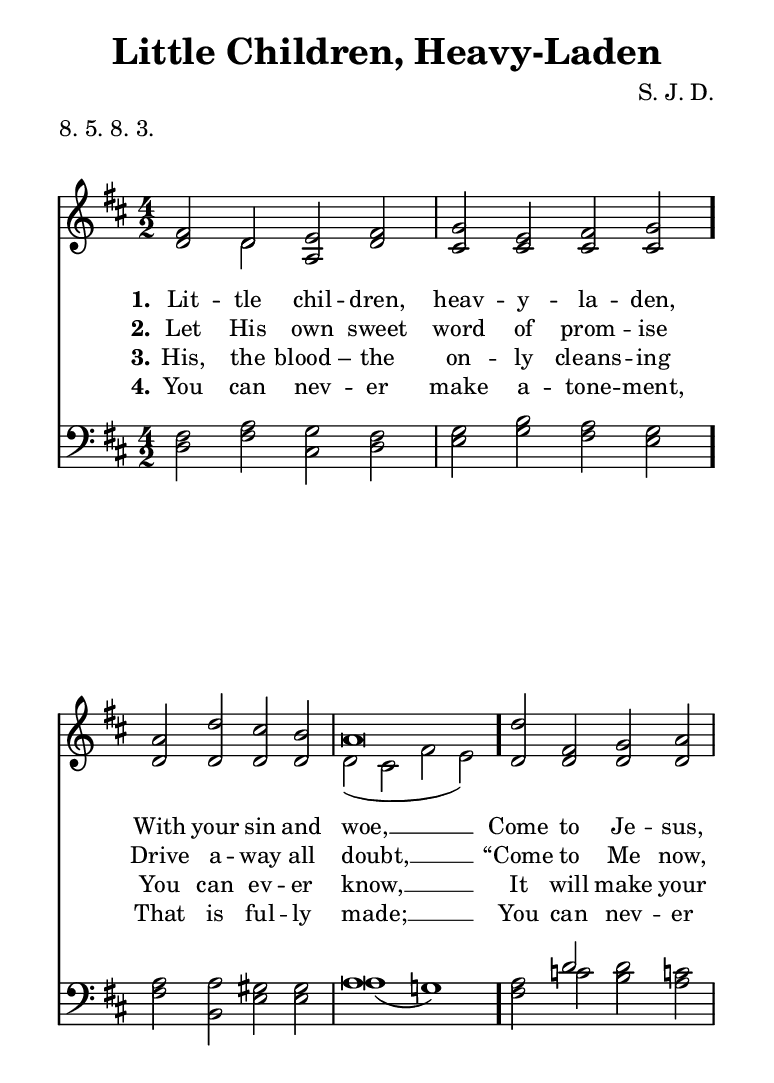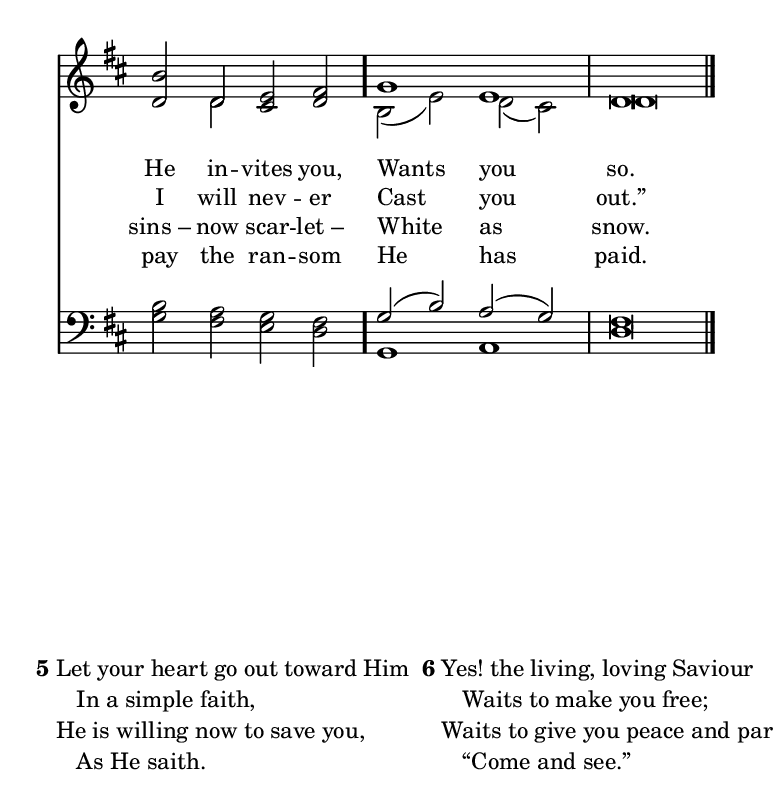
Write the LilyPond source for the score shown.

\include "common/global.ily"
\paper {
  \include "common/paper.ily"
  ragged-last-bottom = ##t
  system-system-spacing.padding = 3
system-system-spacing.basic-distance = 3

}

\header{
  %children
  hymnnumber = "348"
  title = "Little Children, Heavy-Laden" % not found at hymnary.org
  tunename = "Rideau Ferry" % not found at hymnary.org
  meter = "8. 5. 8. 3."
  poet = ""
  composer = "S. J. D."
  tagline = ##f
}

global = {
  \include "common/overrides.ily"
  \override Staff.TimeSignature.style = #'numbered
  \time 4/2
  \override Score.MetronomeMark.transparent = ##t % hide all fermata changes too
  \tempo 2=80
  \key d \major
  \autoBeamOff
}

notesSoprano = {
\global
\relative c' {

  fis2 d e fis | g e fis g |
  a d cis b | a\breve |
  d2 fis, g a | b d, e fis |
  g1 e | d\breve |

  \bar "|."

}
}

notesAlto = {
\global
\relative e' {

  d2 d a d | cis cis cis cis |
  d2 d d d | d( cis fis e) |
  d2 d d d | d d cis d |
  b2( e) d( cis) | d\breve |

}
}

notesTenor = {
\global
\relative a {

  fis2 a g fis | g b a g |
  a2 a gis gis | a\breve | % original has voices impossible to distinguish here
  a2 d d c! | b a g fis |
  g2( b) a( g) | fis\breve |

}
}

notesBass = {
\global
\relative f {

  d2 fis cis d | e g fis e |
  fis b, e e | a1( g!) |
  fis2 c' b a | g fis e d |
  g,1 a | d\breve |

}
}

notesAlign = \notesAlto

wordsA = \lyricmode {
\set stanza = "1."

Lit -- tle chil -- dren, heav -- y -- la -- den, \bar "."
With your sin and woe, __ \bar "."
Come to Je -- sus, He in -- vites you, \bar "."
Wants you so. \bar "."

}

wordsB = \lyricmode {
\set stanza = "2."

Let His own sweet word of prom -- ise
Drive a -- way all doubt, __
“Come to Me now, I will nev -- er
Cast you out.”

}

wordsC = \lyricmode {
\set stanza = "3."

His, the blood_– the on -- ly cleans -- ing
You can ev -- er know, __
It will make your sins_– now scar -- let_–
White as snow.

}

wordsD = \lyricmode {
\set stanza = "4."

You can nev -- er make a -- tone -- ment,
That is ful -- ly made; __
You can nev -- er pay the ran -- som
He has paid.

}

wordsE = \markuplist {

\line { Let your heart go out toward Him }
\line { { \hspace #2 } In a simple faith, }
\line { He is willing now to save you, }
\line { { \hspace #2 } As He saith. }

}

wordsF = \markuplist {

\line { Yes! the living, loving Saviour }
\line { { \hspace #2 } Waits to make you free; }
\line { Waits to give you peace and pardon, }
\line { { \hspace #2 } “Come and see.” }

}

\score {
  \context ChoirStaff <<
    \context Staff = upper <<
      \set Staff.autoBeaming = ##f
      \set ChoirStaff.systemStartDelimiter = #'SystemStartBar
      \set ChoirStaff.printPartCombineTexts = ##f
      \partcombine #'(2 . 11) \notesSoprano \notesAlto
      \context NullVoice = aligned { \voiceOne << \notesAlign >> }
      \context Lyrics = one   \lyricsto aligned \wordsA
      \context Lyrics = two   \lyricsto aligned \wordsB
      \context Lyrics = three \lyricsto aligned \wordsC
      \context Lyrics = four  \lyricsto aligned \wordsD
    >>
    \context Staff = men <<
      \set Staff.autoBeaming = ##f
      \clef bass
      \set ChoirStaff.printPartCombineTexts = ##f
      \partcombine #'(2 . 11) \notesTenor \notesBass
    >>
  >>
  \layout {
    \include "common/layout.ily"
  }
  #(cond ((ly:get-option 'eog-midi-permitted) #{ \midi{
    \include "common/midi.ily"
  } #}))
}

\noPageBreak

\markup { \vcenter \column {
  \vspace #0.5 % not enough space for \vspace #1
  \fill-line {
    \null
    \line{ \bold 5 \column { \wordsE } }
    \null
    \line{ \bold 6 \column { \wordsF } }
    \null
  }
  \vspace #0.5 % not enough space for \vspace #1
} }

\version "2.19.49"  % necessary for upgrading to future LilyPond versions.

% vi:set et ts=2 sw=2 ai nocindent syntax=lilypond:
